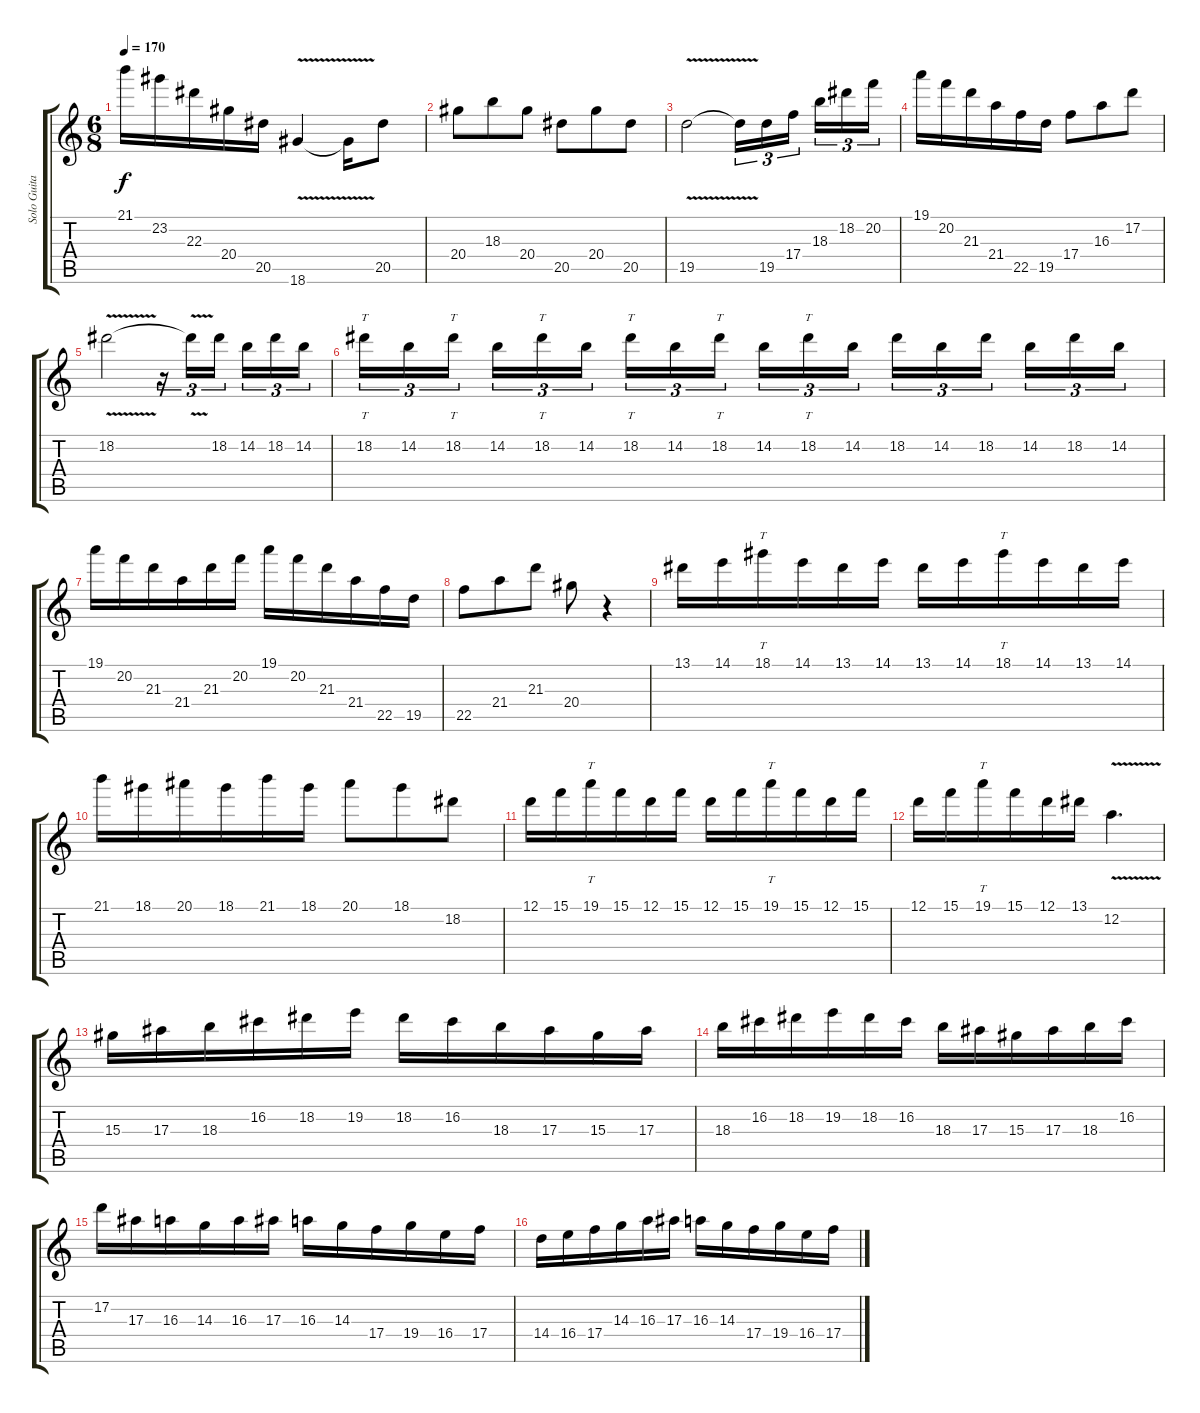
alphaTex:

\track ("Solo Guitar" "Solo Guita") {instrument overdrivenguitar}
\staff {score tabs}
\tuning (D4 A3 F3 C3 G2 D2) {hide}
\ts (6 8)
\tempo 170
\clef g2
\ks c
21.1.16{dy f} 23.2.16 22.3.16 20.4.16 20.5.16 18.6{v}.4 18.6{t}.16 20.5.8 |
20.4.8 18.3.8 20.4.8 20.5.8 20.4.8 20.5.8 |
19.5{v}.2 19.5{t}.16{tu (3 2)} 19.5.16{tu (3 2)} 17.4.16{tu (3 2) beam splitsecondary} 18.3.16{tu (3 2)} 18.2.16{tu (3 2)} 20.2.16{tu (3 2)} |
19.1.16 20.2.16 21.3.16 21.4.16 22.5.16 19.5.16 17.4.8 16.3.8 17.2.8 |
18.2{v}.2 r.16{tu (3 2)} 18.2{t}.16{tu (3 2)} 18.2.16{tu (3 2) beam splitsecondary} 14.2.16{tu (3 2)} 18.2.16{tu (3 2)} 14.2.16{tu (3 2)} |
18.2.16{tt tu (3 2)} 14.2.16{tu (3 2)} 18.2.16{tt tu (3 2) beam splitsecondary} 14.2.16{tu (3 2)} 18.2.16{tt tu (3 2)} 14.2.16{tu (3 2) beam splitsecondary} 18.2.16{tt tu (3 2)} 14.2.16{tu (3 2)} 18.2.16{tt tu (3 2)} 14.2.16{tu (3 2)} 18.2.16{tt tu (3 2)} 14.2.16{tu (3 2) beam splitsecondary} 18.2.16{tu (3 2)} 14.2.16{tu (3 2)} 18.2.16{tu (3 2) beam splitsecondary} 14.2.16{tu (3 2)} 18.2.16{tu (3 2)} 14.2.16{tu (3 2)} |
19.1.16 20.2.16 21.3.16 21.4.16 21.3.16 20.2.16 19.1.16 20.2.16 21.3.16 21.4.16 22.5.16 19.5.16 |
22.5.8 21.4.8 21.3.8 20.4.8 r.4 |
13.1.16 14.1.16 18.1.16{tt} 14.1.16 13.1.16 14.1.16 13.1.16 14.1.16 18.1.16{tt} 14.1.16 13.1.16 14.1.16 |
21.1.16 18.1.16 20.1.16 18.1.16 21.1.16 18.1.16 20.1.8 18.1.8 18.2.8 |
12.1.16 15.1.16 19.1.16{tt} 15.1.16 12.1.16 15.1.16 12.1.16 15.1.16 19.1.16{tt} 15.1.16 12.1.16 15.1.16 |
12.1.16 15.1.16 19.1.16{tt} 15.1.16 12.1.16 13.1.16 12.2{v}.4{d} |
15.3.16 17.3.16 18.3.16 16.2.16 18.2.16 19.2.16 18.2.16 16.2.16 18.3.16 17.3.16 15.3.16 17.3.16 |
18.3.16 16.2.16 18.2.16 19.2.16 18.2.16 16.2.16 18.3.16 17.3.16 15.3.16 17.3.16 18.3.16 16.2.16 |
17.2.16 17.3.16 16.3.16 14.3.16 16.3.16 17.3.16 16.3.16 14.3.16 17.4.16 19.4.16 16.4.16 17.4.16 |
14.4.16 16.4.16 17.4.16 14.3.16 16.3.16 17.3.16 16.3.16 14.3.16 17.4.16 19.4.16 16.4.16 17.4.16
